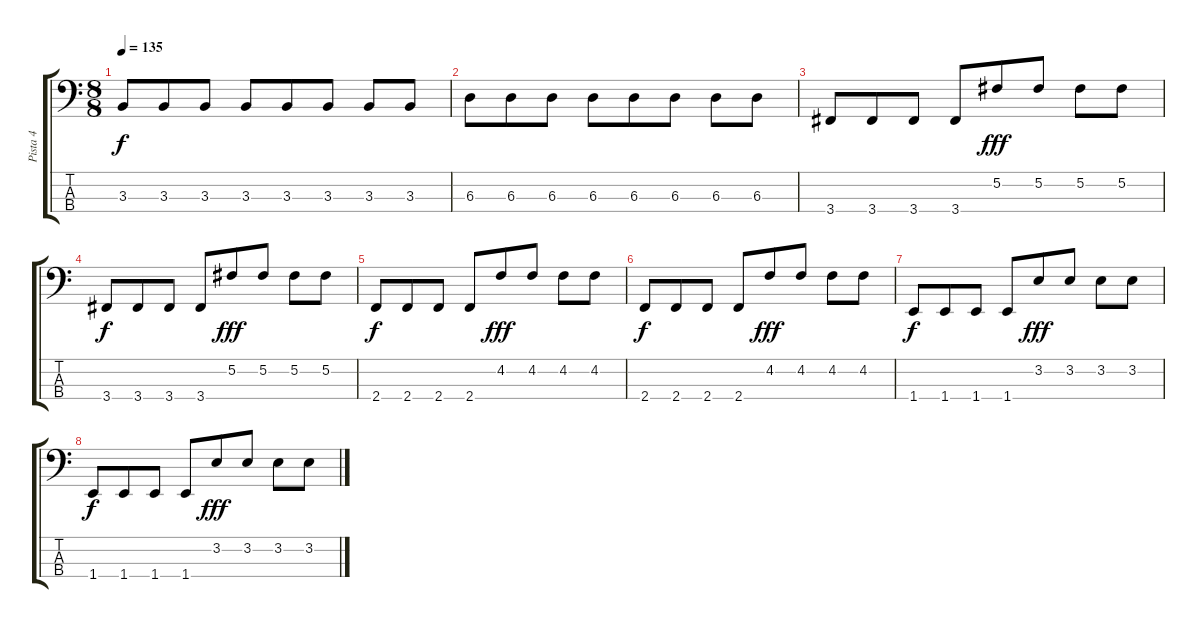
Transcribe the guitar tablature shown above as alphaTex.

\track ("Pista 4" "Pista 4") {instrument electricbassfinger}
\staff {score tabs}
\tuning (Gb2 Db2 Ab1 Eb1) {hide}
\ts (8 8)
\tempo 135
\clef f4
\ks c
3.3.8{dy f} 3.3.8 3.3.8 3.3.8 3.3.8 3.3.8 3.3.8 3.3.8 |
6.3.8 6.3.8 6.3.8 6.3.8 6.3.8 6.3.8 6.3.8 6.3.8 |
3.4.8 3.4.8 3.4.8 3.4.8 5.2.8{dy fff} 5.2.8 5.2.8 5.2.8 |
3.4.8{dy f} 3.4.8 3.4.8 3.4.8 5.2.8{dy fff} 5.2.8 5.2.8 5.2.8 |
2.4.8{dy f} 2.4.8 2.4.8 2.4.8 4.2.8{dy fff} 4.2.8 4.2.8 4.2.8 |
2.4.8{dy f} 2.4.8 2.4.8 2.4.8 4.2.8{dy fff} 4.2.8 4.2.8 4.2.8 |
1.4.8{dy f} 1.4.8 1.4.8 1.4.8 3.2.8{dy fff} 3.2.8 3.2.8 3.2.8 |
1.4.8{dy f} 1.4.8 1.4.8 1.4.8 3.2.8{dy fff} 3.2.8 3.2.8 3.2.8
